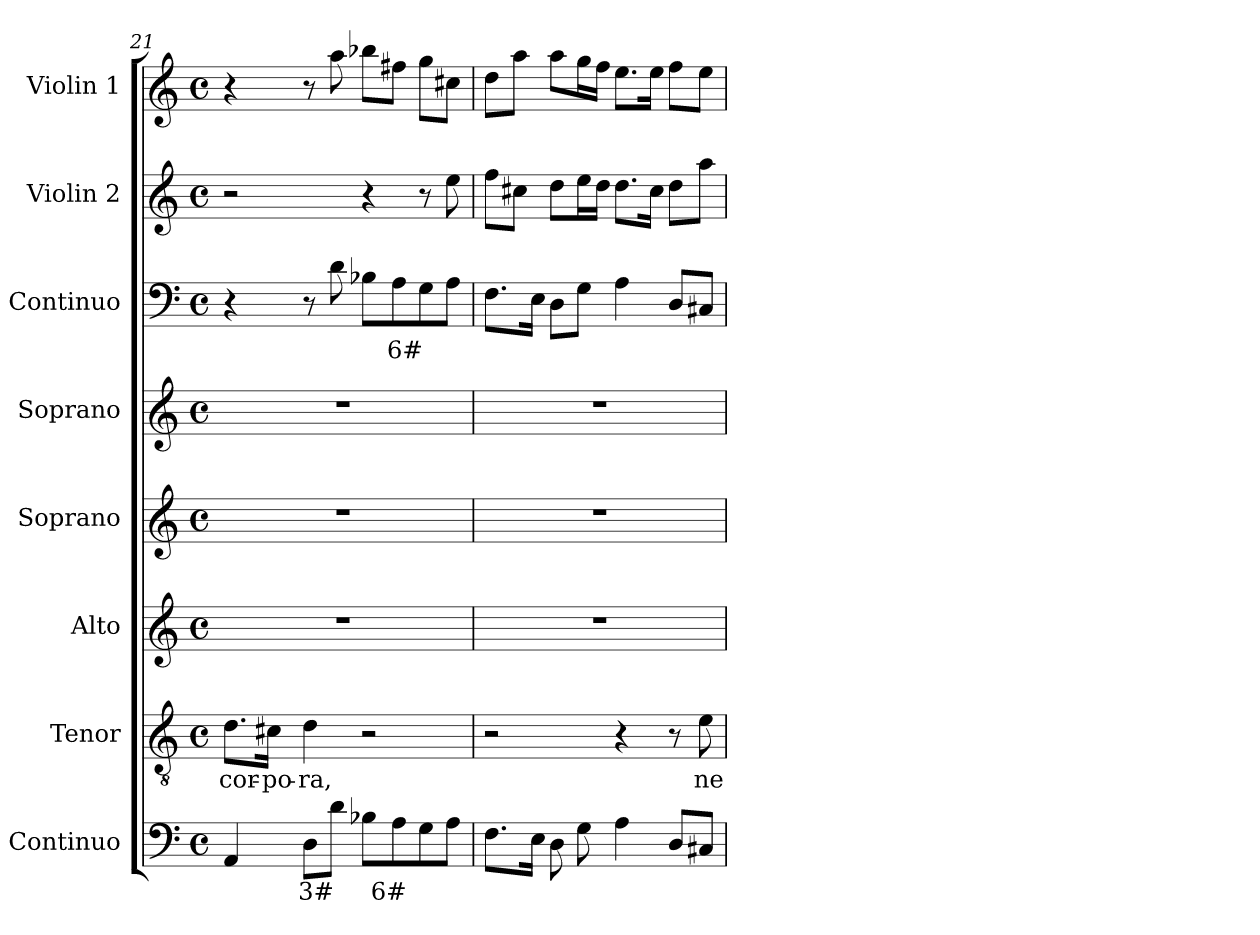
**kern	**text	**kern	**text	**kern	**kern	**kern	**kern	**text	**kern	**kern
*part8	*part8	*part7	*part7	*part6	*part5	*part4	*part3	*part3	*part2	*part1
*staff8	*staff8	*staff7	*staff7	*staff6	*staff5	*staff4	*staff3	*staff3	*staff2	*staff1
*I"Continuo	*	*I"Tenor	*	*I"Alto	*I"Soprano	*I"Soprano	*I"Continuo	*	*I"Violin 2	*I"Violin 1
*I'Cont.	*	*I'T.	*	*I'A.	*I'S.	*I'S.	*I'Cont.	*	*I'Vln. 2	*I'Vln. 1
!!LO:LB:g=z
*clefF4	*	*clefGv2	*	*clefG2	*clefG2	*clefG2	*clefF4	*	*clefG2	*clefG2
*	*	*ITrd7c12	*	*	*	*	*	*	*	*
*k[]	*	*k[]	*	*k[]	*k[]	*k[]	*k[]	*	*k[]	*k[]
*C:	*	*C:	*	*C:	*C:	*C:	*C:	*	*C:	*C:
*M4/4	*	*M4/4	*	*M4/4	*M4/4	*M4/4	*M4/4	*	*M4/4	*M4/4
*met(c)	*	*met(c)	*	*met(c)	*met(c)	*met(c)	*met(c)	*	*met(c)	*met(c)
=21	=21	=21	=21	=21	=21	=21	=21	=21	=21	=21
!	!	!	!LO:LY:b:color=#000000	!	!	!	!	!	!	!
4AAi/	.	8.Di\L	cor-	1r	1r	1r	4r	.	2r	4r
!	!	!	!LO:LY:b:color=#000000	!	!	!	!	!	!	!
.	.	16C#Xi\Jk	-po-	.	.	.	.	.	.	.
!	!LO:LY:b:color=#000000	!	!	!	!	!	!	!	!	!
!	!	!	!LO:LY:b:color=#000000	!	!	!	!	!	!	!
8Di\L	3#	4Di\	-ra,	.	.	.	8r	.	.	8r
8di\J	.	.	.	.	.	.	8di\	.	.	8aai\
8B-Xi\L	.	2r	.	.	.	.	8B-Xi\L	.	4r	8bb-Xi\L
!	!LO:LY:b:color=#000000	!	!	!	!	!	!	!	!	!
!	!	!	!	!	!	!	!	!LO:LY:b:color=#000000	!	!
8Ai\	6#	.	.	.	.	.	8Ai\	6#	.	8ff#Xi\J
8Gi\	.	.	.	.	.	.	8Gi\	.	8r	8ggi\L
8Ai\J	.	.	.	.	.	.	8Ai\J	.	8eei\	8cc#Xi\J
=22	=22	=22	=22	=22	=22	=22	=22	=22	=22	=22
8.Fi\L	.	2r	.	1r	1r	1r	8.Fi\L	.	8ffi\L	8ddi\L
.	.	.	.	.	.	.	.	.	8cc#Xi\J	8aai\J
16Ei\Jk	.	.	.	.	.	.	16Ei\Jk	.	.	.
8Di\	.	.	.	.	.	.	8Di\L	.	8ddi\L	8aai\L
8Gi\	.	.	.	.	.	.	8Gi\J	.	16eei\L	16ggi\L
.	.	.	.	.	.	.	.	.	16ddi\JJ	16ffi\JJ
4Ai\	.	4r	.	.	.	.	4Ai\	.	8.ddi\L	8.eei\L
.	.	.	.	.	.	.	.	.	16cc#i\Jk	16eei\Jk
8Di/L	.	8r	.	.	.	.	8Di/L	.	8ddi\L	8ffi\L
!	!	!	!LO:LY:b:color=#000000	!	!	!	!	!	!	!
8C#Xi/J	.	8Ei\	ne	.	.	.	8C#Xi/J	.	8aai\J	8eei\J
=	=	=	=	=	=	=	=	=	=	=
*-	*-	*-	*-	*-	*-	*-	*-	*-	*-	*-
